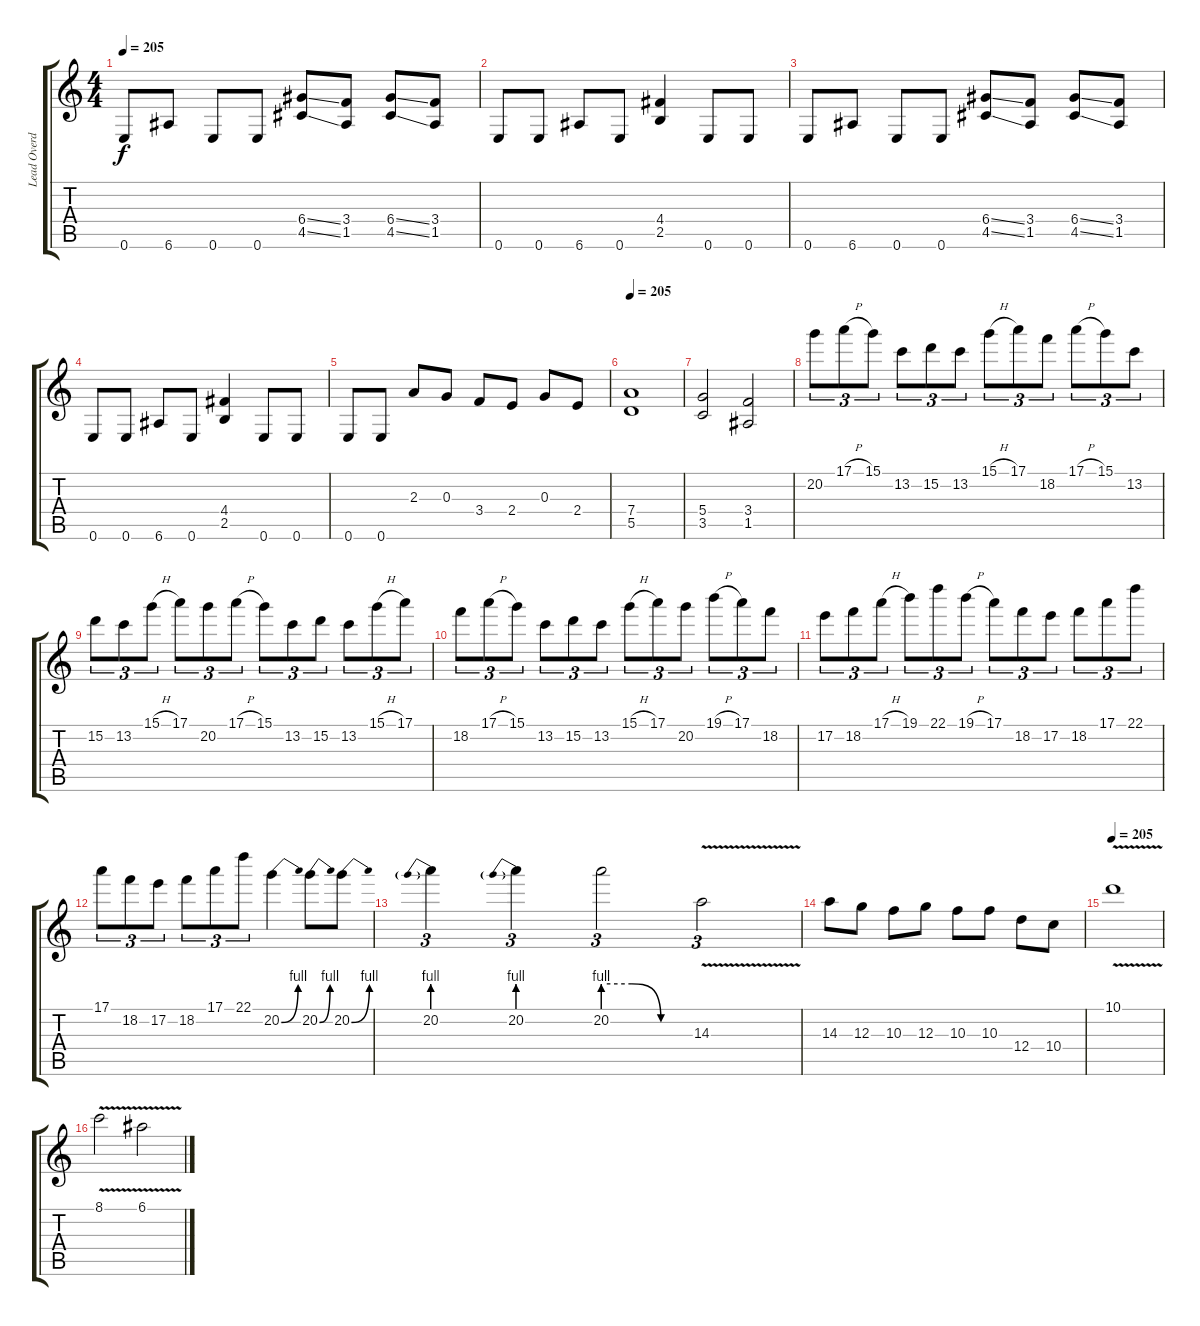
\track ("Lead Overdriven" "Lead Overd") {instrument overdrivenguitar}
\staff {score tabs}
\tuning (E4 B3 G3 D3 A2 E2) {hide}
\ts (4 4)
\tempo 205
\clef g2
\ks c
0.6.8{dy f} 6.6.8 0.6.8 0.6.8 (6.4{ss} 4.5{ss}).8 (3.4 1.5).8 (6.4{ss} 4.5{ss}).8 (3.4 1.5).8 |
0.6.8 0.6.8 6.6.8 0.6.8 (4.4 2.5).4 0.6.8 0.6.8 |
0.6.8 6.6.8 0.6.8 0.6.8 (6.4{ss} 4.5{ss}).8 (3.4 1.5).8 (6.4{ss} 4.5{ss}).8 (3.4 1.5).8 |
0.6.8 0.6.8 6.6.8 0.6.8 (4.4 2.5).4 0.6.8 0.6.8 |
0.6.8 0.6.8 2.3.8 0.3.8 3.4.8 2.4.8 0.3.8 2.4.8 |
\tempo 210
\tempo 205
(7.4 5.5).1{instrument distortionguitar} |
(5.4 3.5).2 (3.4 1.5).2 |
20.2.8{tu (3 2)} 17.1{h}.8{tu (3 2)} 15.1.8{tu (3 2)} 13.2.8{tu (3 2)} 15.2.8{tu (3 2)} 13.2.8{tu (3 2)} 15.1{h}.8{tu (3 2)} 17.1.8{tu (3 2)} 18.2.8{tu (3 2)} 17.1{h}.8{tu (3 2)} 15.1.8{tu (3 2)} 13.2.8{tu (3 2)} |
15.2.8{tu (3 2)} 13.2.8{tu (3 2)} 15.1{h}.8{tu (3 2)} 17.1.8{tu (3 2)} 20.2.8{tu (3 2)} 17.1{h}.8{tu (3 2)} 15.1.8{tu (3 2)} 13.2.8{tu (3 2)} 15.2.8{tu (3 2)} 13.2.8{tu (3 2)} 15.1{h}.8{tu (3 2)} 17.1.8{tu (3 2)} |
18.2.8{tu (3 2)} 17.1{h}.8{tu (3 2)} 15.1.8{tu (3 2)} 13.2.8{tu (3 2)} 15.2.8{tu (3 2)} 13.2.8{tu (3 2)} 15.1{h}.8{tu (3 2)} 17.1.8{tu (3 2)} 20.2.8{tu (3 2)} 19.1{h}.8{tu (3 2)} 17.1.8{tu (3 2)} 18.2.8{tu (3 2)} |
17.2.8{tu (3 2)} 18.2.8{tu (3 2)} 17.1{h}.8{tu (3 2)} 19.1.8{tu (3 2)} 22.1.8{tu (3 2)} 19.1{h}.8{tu (3 2)} 17.1.8{tu (3 2)} 18.2.8{tu (3 2)} 17.2.8{tu (3 2)} 18.2.8{tu (3 2)} 17.1.8{tu (3 2)} 22.1.8{tu (3 2)} |
17.1.8{tu (3 2)} 18.2.8{tu (3 2)} 17.2.8{tu (3 2)} 18.2.8{tu (3 2)} 17.1.8{tu (3 2)} 22.1.8{tu (3 2)} 20.2{be (bend 0 0 60 4)}.4 20.2{be (bend 0 0 60 4)}.8 20.2{be (bend 0 0 60 4)}.8 |
20.2{be (prebend 0 4 60 4)}.4{tu (3 2)} 20.2{be (prebend 0 4 60 4)}.4{tu (3 2)} 20.2{be (custom 0 4 20 4 40 0 60 0)}.2{tu (3 2)} 14.3{v}.2{tu (3 2)} |
14.3.8 12.3.8 10.3.8 12.3.8 10.3.8 10.3.8 12.4.8 10.4.8 |
\tempo 205
10.1{v}.1 |
8.1{v}.2 6.1{v}.2
